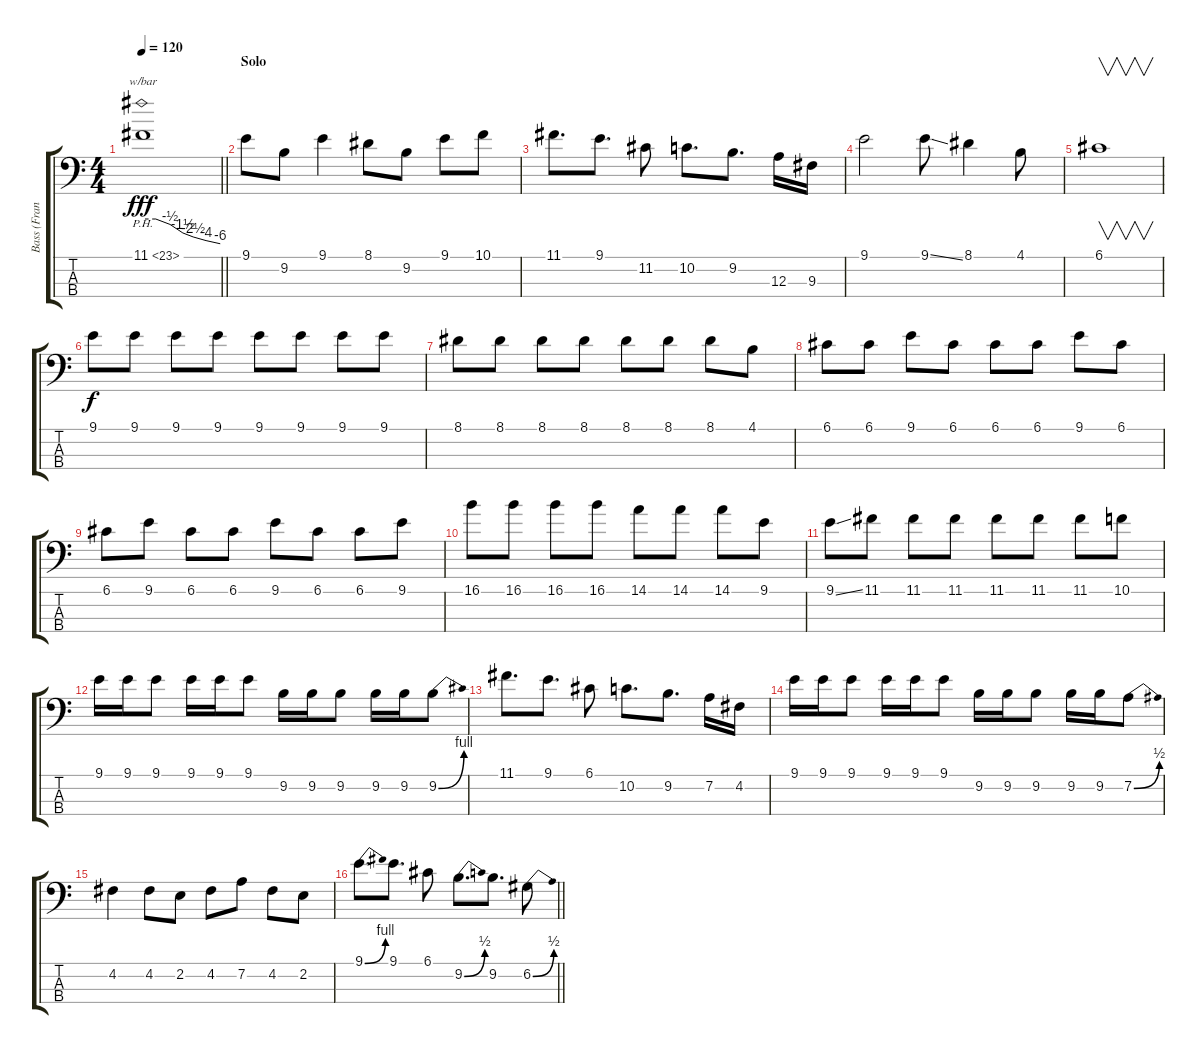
\track ("Bass (Francis Michaud)" "Bass (Fran") {instrument electricbassfinger}
\staff {score tabs}
\tuning (G2 D2 A1 E1) {hide}
\ts (4 4)
\tempo 120
\clef f4
\barLineRight lightlight
\ks c
11.1{ph 12}.1{tbe (custom default 0 0 10 0 21 -2 31 -6 39 -10 49 -16 60 -24) dy fff} |
\section ("" "Solo")
9.1.8 9.2.8 9.1.4 8.1.8 9.2.8 9.1.8 10.1.8 |
11.1.8{d} 9.1.8{d} 11.2.8 10.2.8{d} 9.2.8{d} 12.3.16 9.3.16 |
9.1.2 9.1{ss}.8 8.1.4 4.1.8 |
6.1.1{v} |
9.1.8{dy f} 9.1.8 9.1.8 9.1.8 9.1.8 9.1.8 9.1.8 9.1.8 |
8.1.8 8.1.8 8.1.8 8.1.8 8.1.8 8.1.8 8.1.8 4.1.8 |
6.1.8 6.1.8 9.1.8 6.1.8 6.1.8 6.1.8 9.1.8 6.1.8 |
6.1.8 9.1.8 6.1.8 6.1.8 9.1.8 6.1.8 6.1.8 9.1.8 |
16.1.8 16.1.8 16.1.8 16.1.8 14.1.8 14.1.8 14.1.8 9.1.8 |
9.1{ss}.8 11.1.8 11.1.8 11.1.8 11.1.8 11.1.8 11.1.8 10.1.8 |
9.1.16 9.1.16 9.1.8 9.1.16 9.1.16 9.1.8 9.2.16 9.2.16 9.2.8 9.2.16 9.2.16 9.2{be (bend 0 0 60 4)}.8 |
11.1.8{d} 9.1.8{d} 6.1.8 10.2.8{d} 9.2.8{d} 7.2.16 4.2.16 |
9.1.16 9.1.16 9.1.8 9.1.16 9.1.16 9.1.8 9.2.16 9.2.16 9.2.8 9.2.16 9.2.16 7.2{be (bend 0 0 60 2)}.8 |
4.2.4 4.2.8 2.2.8 4.2.8 7.2.8 4.2.8 2.2.8 |
\barLineRight lightlight
9.1{be (bend 0 0 60 4)}.8{d} 9.1.8{d} 6.1.8 9.2{be (bend 0 0 60 2)}.8{d} 9.2.8{d} 6.2{be (bend 0 0 60 2)}.8
